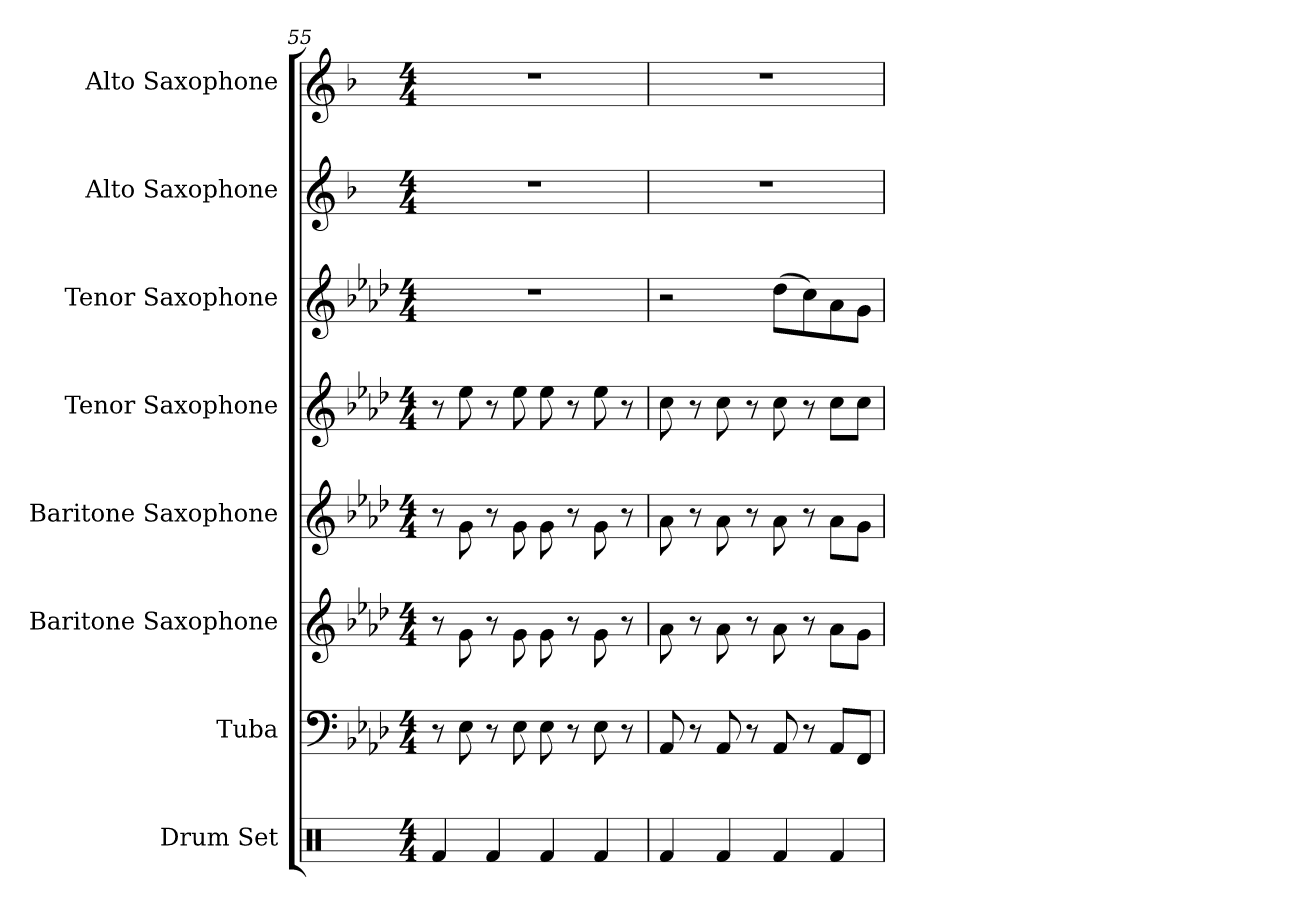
**kern	**kern	**kern	**kern	**kern	**kern	**kern	**kern
*part8	*part7	*part6	*part5	*part4	*part3	*part2	*part1
*staff8	*staff7	*staff6	*staff5	*staff4	*staff3	*staff2	*staff1
*I"Drum Set	*I"Tuba	*I"Baritone Saxophone	*I"Baritone Saxophone	*I"Tenor Saxophone	*I"Tenor Saxophone	*I"Alto Saxophone	*I"Alto Saxophone
*I'Drs.	*I'Tba.	*I'Bar. Sax.	*I'Bar. Sax.	*I'T. Sax.	*I'T. Sax.	*I'A. Sax.	*I'A. Sax.
!!LO:PB:g=z
*clefX	*clefF4	*clefG2	*clefG2	*clefG2	*clefG2	*clefG2	*clefG2
*	*	*ITrd12c21	*ITrd12c21	*ITrd8c14	*ITrd8c14	*ITrd5c9	*ITrd5c9
*k[]	*k[b-e-a-d-]	*k[b-e-a-d-]	*k[b-e-a-d-]	*k[b-e-a-d-]	*k[b-e-a-d-]	*k[b-e-a-d-]	*k[b-e-a-d-]
*M4/4	*M4/4	*M4/4	*M4/4	*M4/4	*M4/4	*M4/4	*M4/4
=55	=55	=55	=55	=55	=55	=55	=55
4Rf/	8r	8r	8r	8r	1r	1r	1r
.	8E-\	8G\	8G\	8e-\	.	.	.
4Rf/	8r	8r	8r	8r	.	.	.
.	8E-\	8G\	8G\	8e-\	.	.	.
4Rf/	8E-\	8G\	8G\	8e-\	.	.	.
.	8r	8r	8r	8r	.	.	.
4Rf/	8E-\	8G\	8G\	8e-\	.	.	.
.	8r	8r	8r	8r	.	.	.
=56	=56	=56	=56	=56	=56	=56	=56
4Rf/	8AA-/	8A-\	8A-\	8c\	2r	1r	1r
.	8r	8r	8r	8r	.	.	.
4Rf/	8AA-/	8A-\	8A-\	8c\	.	.	.
.	8r	8r	8r	8r	.	.	.
4Rf/	8AA-/	8A-\	8A-\	8c\	(8d-\L	.	.
.	8r	8r	8r	8r	8c\)	.	.
4Rf/	8AA-/L	8A-\L	8A-\L	8c\L	8A-\	.	.
.	8FF/J	8G\J	8G\J	8c\J	8G\J	.	.
=	=	=	=	=	=	=	=
*-	*-	*-	*-	*-	*-	*-	*-
